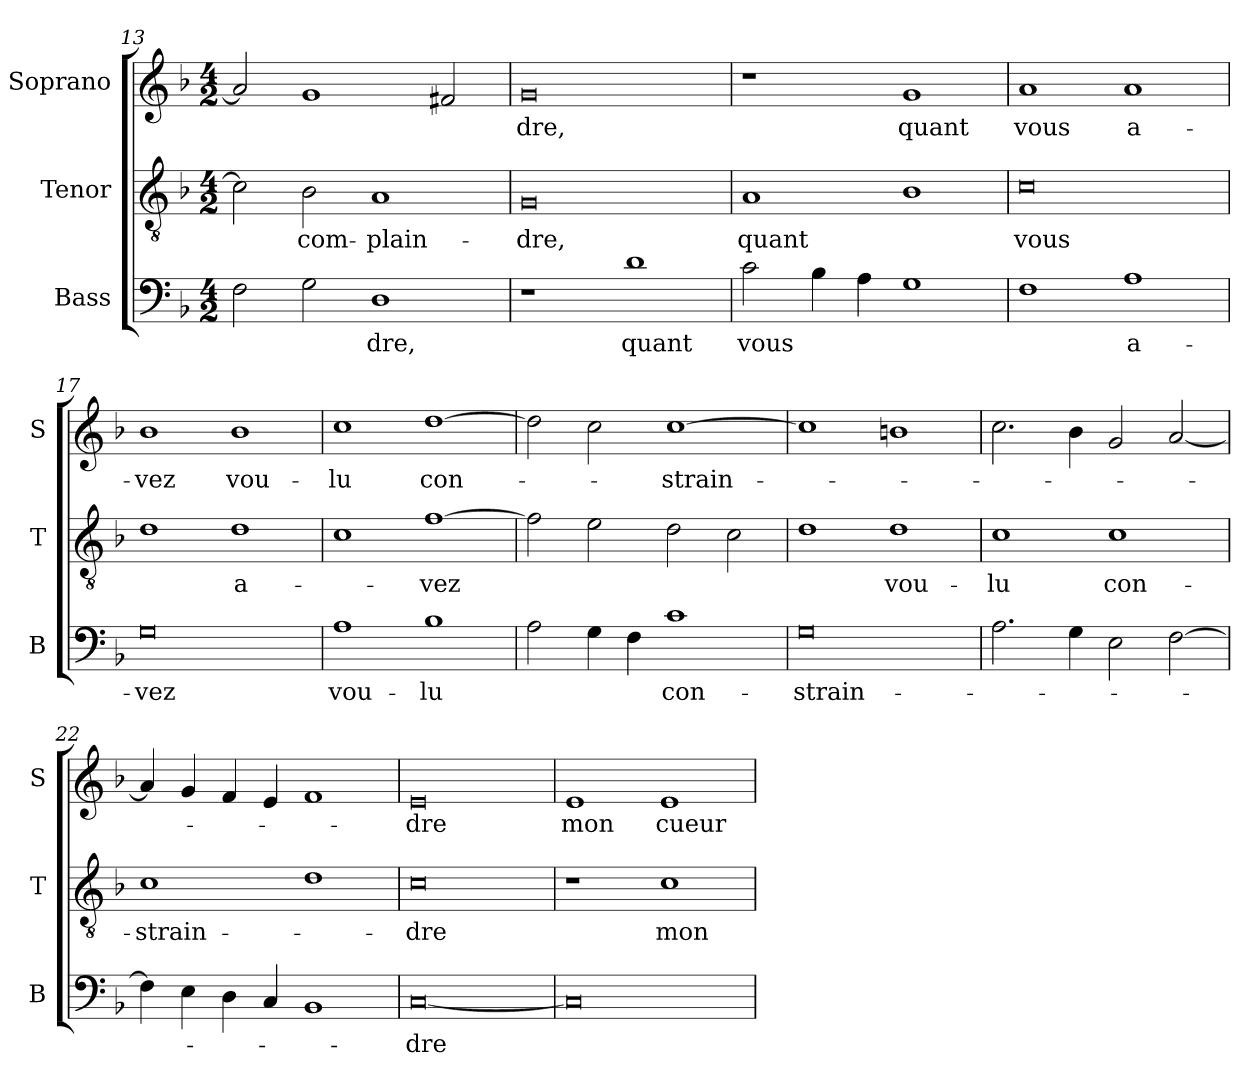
**kern	**text	**kern	**text	**kern	**text
*part3	*part3	*part2	*part2	*part1	*part1
*staff3	*staff3	*staff2	*staff2	*staff1	*staff1
*I"Bass	*	*I"Tenor	*	*I"Soprano	*
*I'B	*	*I'T	*	*I'S	*
*clefF4	*	*clefGv2	*	*clefG2	*
*k[b-]	*	*k[b-]	*	*k[b-]	*
*F:	*	*F:	*	*F:	*
*M4/2	*	*M4/2	*	*M4/2	*
=13	=13	=13	=13	=13	=13
2F\	.	2c\]	.	2a/]	.
!	!	!	!LO:LY:b	!	!
2G\	.	2B-\	com-	1g	.
!	!LO:LY:b	!	!LO:LY:b	!	!
1D	-dre,	1A	-plain-	.	.
.	.	.	.	2f#X/	.
=14	=14	=14	=14	=14	=14
!	!	!	!LO:LY:b	!	!LO:LY:b
1r	.	0G	-dre,	0g	-dre,
!	!LO:LY:b	!	!	!	!
1d	quant	.	.	.	.
=15	=15	=15	=15	=15	=15
!	!LO:LY:b	!	!LO:LY:b	!	!
2c\	vous	1A	quant	1r	.
4B-\	.	.	.	.	.
4A\	.	.	.	.	.
!	!	!	!	!	!LO:LY:b
1G	.	1B-	.	1g	quant
!!LO:LB:g=z
=16	=16	=16	=16	=16	=16
!	!	!	!LO:LY:b	!	!LO:LY:b
1F	.	0c	vous	1a	vous
!	!LO:LY:b	!	!	!	!LO:LY:b
1A	a-	.	.	1a	a-
=17	=17	=17	=17	=17	=17
!	!LO:LY:b	!	!	!	!LO:LY:b
0G	-vez	1d	.	1b-	-vez
!	!	!	!LO:LY:b	!	!LO:LY:b
.	.	1d	a-	1b-	vou-
=18	=18	=18	=18	=18	=18
!	!LO:LY:b	!	!	!	!LO:LY:b
1A	vou-	1c	.	1cc	-lu
!	!LO:LY:b	!	!LO:LY:b	!	!LO:LY:b
1B-	-lu	[1f	-vez	[1dd	con-
=19	=19	=19	=19	=19	=19
2A\	.	2f\]	.	2dd\]	.
4G\	.	2e\	.	2cc\	.
4F\	.	.	.	.	.
!	!LO:LY:b	!	!	!	!LO:LY:b
1c	con-	2d\	.	[1cc	-strain-
.	.	2c\	.	.	.
=20	=20	=20	=20	=20	=20
!	!LO:LY:b	!	!	!	!
0G	-strain-	1d	.	1cc]	.
!	!	!	!LO:LY:b	!	!
.	.	1d	vou-	1bn	.
!!LO:PB:g=z
=21	=21	=21	=21	=21	=21
!	!	!	!LO:LY:b	!	!
2.A\	.	1c	-lu	2.cc\	.
4G\	.	.	.	4b-\	.
!	!	!	!LO:LY:b	!	!
2E\	.	1c	con-	2g/	.
[2F\	.	.	.	[2a/	.
=22	=22	=22	=22	=22	=22
!	!	!	!LO:LY:b	!	!
4F\]	.	1c	-strain-	4a/]	.
4E\	.	.	.	4g/	.
4D\	.	.	.	4f/	.
4C/	.	.	.	4e/	.
1BB-	.	1d	.	1f	.
=23	=23	=23	=23	=23	=23
!	!LO:LY:b	!	!LO:LY:b	!	!LO:LY:b
[0C	-dre	0c	-dre	0e	-dre
=24	=24	=24	=24	=24	=24
!	!	!	!	!	!LO:LY:b
0C]	.	1r	.	1e	mon
!	!	!	!LO:LY:b	!	!LO:LY:b
.	.	1c	mon	1e	cueur
=	=	=	=	=	=
*-	*-	*-	*-	*-	*-
